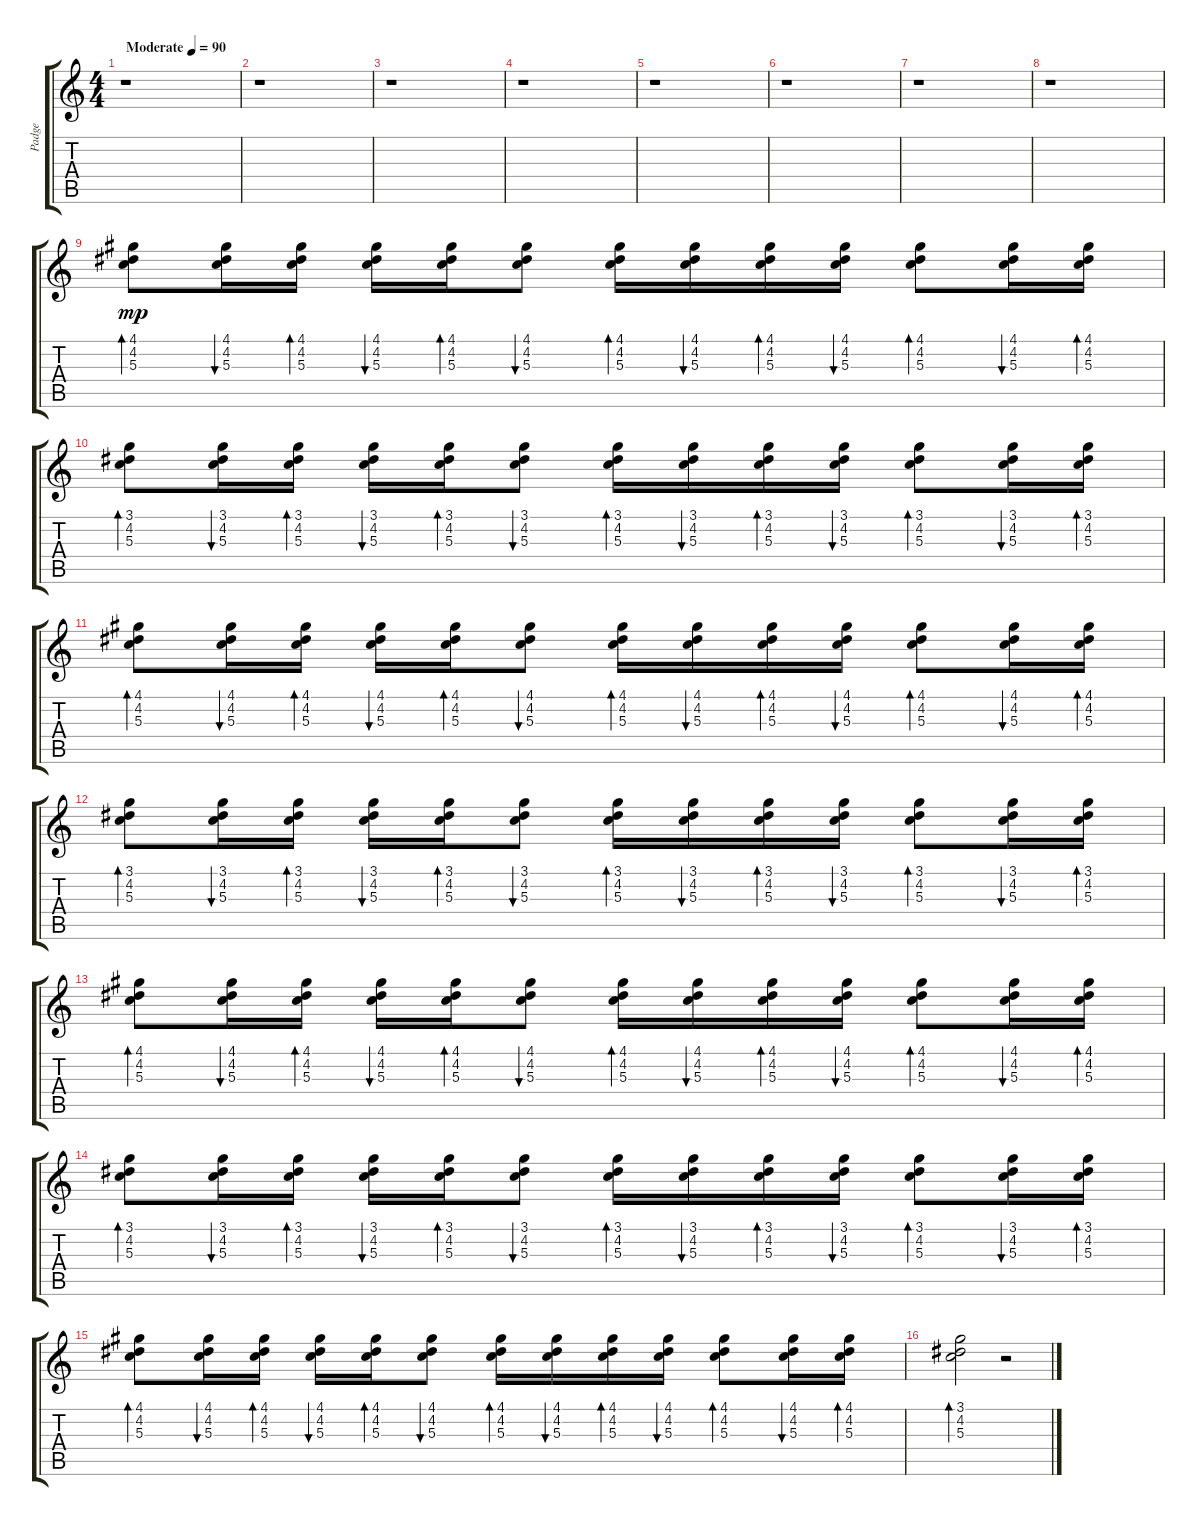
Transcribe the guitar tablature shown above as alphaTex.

\track ("Padge" "Padge") {instrument acousticguitarsteel}
\staff {score tabs}
\tuning (E4 B3 G3 D3 A2 D2) {hide}
\ts (4 4)
\tempo (90 "Moderate")
\clef g2
\ks c
r.1{dy mp instrument acousticguitarsteel} |
r.1 |
r.1 |
r.1 |
r.1 |
r.1 |
r.1 |
r.1 |
(4.1 4.2 5.3).8{bd 60} (4.1 4.2 5.3).16{bu 60} (4.1 4.2 5.3).16{bd 60} (4.1 4.2 5.3).16{bu 60} (4.1 4.2 5.3).16{bd 60} (4.1 4.2 5.3).8{bu 60} (4.1 4.2 5.3).16{bd 60} (4.1 4.2 5.3).16{bu 60} (4.1 4.2 5.3).16{bd 60} (4.1 4.2 5.3).16{bu 60} (4.1 4.2 5.3).8{bd 60} (4.1 4.2 5.3).16{bu 60} (4.1 4.2 5.3).16{bd 60} |
(3.1 4.2 5.3).8{bd 60} (3.1 4.2 5.3).16{bu 60} (3.1 4.2 5.3).16{bd 60} (3.1 4.2 5.3).16{bu 60} (3.1 4.2 5.3).16{bd 60} (3.1 4.2 5.3).8{bu 60} (3.1 4.2 5.3).16{bd 60} (3.1 4.2 5.3).16{bu 60} (3.1 4.2 5.3).16{bd 60} (3.1 4.2 5.3).16{bu 60} (3.1 4.2 5.3).8{bd 60} (3.1 4.2 5.3).16{bu 60} (3.1 4.2 5.3).16{bd 60} |
(4.1 4.2 5.3).8{bd 60} (4.1 4.2 5.3).16{bu 60} (4.1 4.2 5.3).16{bd 60} (4.1 4.2 5.3).16{bu 60} (4.1 4.2 5.3).16{bd 60} (4.1 4.2 5.3).8{bu 60} (4.1 4.2 5.3).16{bd 60} (4.1 4.2 5.3).16{bu 60} (4.1 4.2 5.3).16{bd 60} (4.1 4.2 5.3).16{bu 60} (4.1 4.2 5.3).8{bd 60} (4.1 4.2 5.3).16{bu 60} (4.1 4.2 5.3).16{bd 60} |
(3.1 4.2 5.3).8{bd 60} (3.1 4.2 5.3).16{bu 60} (3.1 4.2 5.3).16{bd 60} (3.1 4.2 5.3).16{bu 60} (3.1 4.2 5.3).16{bd 60} (3.1 4.2 5.3).8{bu 60} (3.1 4.2 5.3).16{bd 60} (3.1 4.2 5.3).16{bu 60} (3.1 4.2 5.3).16{bd 60} (3.1 4.2 5.3).16{bu 60} (3.1 4.2 5.3).8{bd 60} (3.1 4.2 5.3).16{bu 60} (3.1 4.2 5.3).16{bd 60} |
(4.1 4.2 5.3).8{bd 60} (4.1 4.2 5.3).16{bu 60} (4.1 4.2 5.3).16{bd 60} (4.1 4.2 5.3).16{bu 60} (4.1 4.2 5.3).16{bd 60} (4.1 4.2 5.3).8{bu 60} (4.1 4.2 5.3).16{bd 60} (4.1 4.2 5.3).16{bu 60} (4.1 4.2 5.3).16{bd 60} (4.1 4.2 5.3).16{bu 60} (4.1 4.2 5.3).8{bd 60} (4.1 4.2 5.3).16{bu 60} (4.1 4.2 5.3).16{bd 60} |
(3.1 4.2 5.3).8{bd 60} (3.1 4.2 5.3).16{bu 60} (3.1 4.2 5.3).16{bd 60} (3.1 4.2 5.3).16{bu 60} (3.1 4.2 5.3).16{bd 60} (3.1 4.2 5.3).8{bu 60} (3.1 4.2 5.3).16{bd 60} (3.1 4.2 5.3).16{bu 60} (3.1 4.2 5.3).16{bd 60} (3.1 4.2 5.3).16{bu 60} (3.1 4.2 5.3).8{bd 60} (3.1 4.2 5.3).16{bu 60} (3.1 4.2 5.3).16{bd 60} |
(4.1 4.2 5.3).8{bd 60} (4.1 4.2 5.3).16{bu 60} (4.1 4.2 5.3).16{bd 60} (4.1 4.2 5.3).16{bu 60} (4.1 4.2 5.3).16{bd 60} (4.1 4.2 5.3).8{bu 60} (4.1 4.2 5.3).16{bd 60} (4.1 4.2 5.3).16{bu 60} (4.1 4.2 5.3).16{bd 60} (4.1 4.2 5.3).16{bu 60} (4.1 4.2 5.3).8{bd 60} (4.1 4.2 5.3).16{bu 60} (4.1 4.2 5.3).16{bd 60} |
(3.1 4.2 5.3).2{bd 60} r.2
